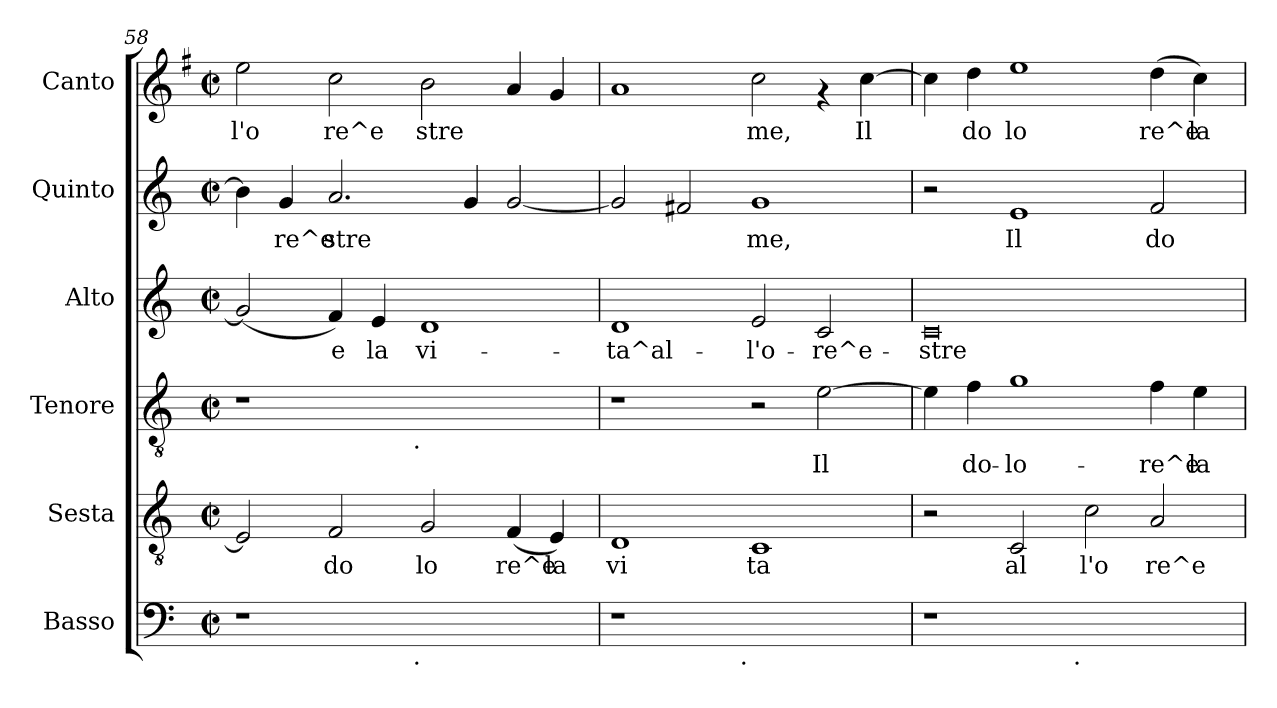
**kern	**kern	**text	**kern	**text	**kern	**text	**kern	**text	**kern	**text
*part6	*part5	*part5	*part4	*part4	*part3	*part3	*part2	*part2	*part1	*part1
*staff6	*staff5	*staff5	*staff4	*staff4	*staff3	*staff3	*staff2	*staff2	*staff1	*staff1
*I"Basso	*I"Sesta	*	*I"Tenore	*	*I"Alto	*	*I"Quinto	*	*I"Canto	*
*clefF4	*clefGv2	*	*clefGv2	*	*clefG2	*	*clefG2	*	*clefG2	*
*	*	*	*	*	*	*	*	*	*ITrd-3c-5	*
*k[]	*k[]	*	*k[]	*	*k[]	*	*k[]	*	*k[]	*
*C:	*C:	*	*C:	*	*C:	*	*C:	*	*C:	*
*M2/2	*M2/2	*	*M2/2	*	*M2/2	*	*M2/2	*	*M2/2	*
*met(c|)	*met(c|)	*	*met(c|)	*	*met(c|)	*	*met(c|)	*	*met(c|)	*
=58	=58	=58	=58	=58	=58	=58	=58	=58	=58	=58
!	!	!LO:LY:b:cj	!	!	!	!LO:LY:b:cj	!	!LO:LY:b:cj	!	!LO:LY:a:cj
*^	*	*	*^	*	*	*	*	*	*	*
1r	2ryy	2E/]	.	1r	2ryy	.	(>2g/]	.	4b\]	.	2aa\	l'o
!	!	!	!	!	!	!	!	!	!	!LO:LY:b:cj	!	!
.	.	.	.	.	.	.	.	.	4g/	re^e	.	.
!	!	!	!LO:LY:b:cj	!	!	!	!	!LO:LY:b:cj	!	!LO:LY:b:cj	!	!LO:LY:a:cj
.	4ryy	2F/	do	.	4ryy	.	4f/)	e	2.a/	stre	2ff\	re^e
!	!	!	!	!	!	!	!	!LO:LY:b:cj	!	!	!	!
.	8...ryy	.	.	.	8...ryy	.	4e/	la	.	.	.	.
!	!	!	!	!	!LO:TX:b:t=.	!	!	!	!	!	!	!
!	!LO:TX:b:t=.	!	!	!	!	!	!	!	!	!	!	!
.	1ryy	.	.	.	1ryy	.	.	.	.	.	.	.
!	!	!	!LO:LY:b:cj	!	!	!	!	!LO:LY:b:cj	!	!	!	!LO:LY:a:cj
1ryy	.	2G/	lo	1ryy	.	.	1d	vi-	.	.	2ee\	stre
!	!	!	!	!	!	!	!	!	!	!LO:LY:b:cj	!	!
.	.	.	.	.	.	.	.	.	4g/	.	.	.
!	!	!	!LO:LY:b:cj	!	!	!	!	!	!	!LO:LY:b:cj	!	!LO:LY:a:cj
.	.	(<4F/	re^e	.	.	.	.	.	[<2g/	.	4dd/	.
!	!	!	!LO:LY:b:cj	!	!	!	!	!	!	!	!	!LO:LY:a:cj
.	.	4E/)	la	.	.	.	.	.	.	.	4cc/	.
.	64ryy	.	.	.	64ryy	.	.	.	.	.	.	.
=59	=59	=59	=59	=59	=59	=59	=59	=59	=59	=59	=59	=59
!	!	!	!LO:LY:b:cj	!	!	!	!	!LO:LY:b:cj	!	!LO:LY:b:cj	!	!LO:LY:a:cj
*	*	*	*	*v	*v	*	*	*	*	*	*	*
1r	2ryy	1D	vi	1r	.	1d	-ta^al-	2g/]	.	1dd	.
!	!	!	!	!	!	!	!	!	!LO:LY:b:cj	!	!
.	4...ryy	.	.	.	.	.	.	2f#/	.	.	.
!	!LO:TX:b:t=.	!	!	!	!	!	!	!	!	!	!
.	1ryy	.	.	.	.	.	.	.	.	.	.
!	!	!	!LO:LY:b:cj	!	!	!	!LO:LY:b:cj	!	!LO:LY:b:cj	!	!LO:LY:a:cj
1ryy	.	1C	ta	2r	.	2e/	-l'o-	1g	me,	2ff\	me,
!	!	!	!	!	!LO:LY:b:cj	!	!LO:LY:b:cj	!	!	!	!
.	.	.	.	[>2e\	Il	2c/	-re^e-	.	.	4rf	.
!	!	!	!	!	!	!	!	!	!	!	!LO:LY:a:cj
.	.	.	.	.	.	.	.	.	.	[>4ff\	Il
.	32ryy	.	.	.	.	.	.	.	.	.	.
=60	=60	=60	=60	=60	=60	=60	=60	=60	=60	=60	=60
!	!	!	!	!	!LO:LY:b:cj	!	!LO:LY:b:cj	!	!	!	!LO:LY:a:cj
1r	2ryy	2r	.	4e\]	.	0c	-stre-	2r	.	4ff\]	.
!	!	!	!	!	!LO:LY:b:cj	!	!	!	!	!	!LO:LY:a:cj
.	.	.	.	4f\	do-	.	.	.	.	4gg\	do
!	!	!	!LO:LY:b:cj	!	!LO:LY:b:cj	!	!	!	!LO:LY:b:cj	!	!LO:LY:a:cj
.	4...ryy	2C/	al	1g	-lo-	.	.	1e	Il	1aa	lo
!	!LO:TX:b:t=.	!	!	!	!	!	!	!	!	!	!
.	1ryy	.	.	.	.	.	.	.	.	.	.
!	!	!	!LO:LY:b:cj	!	!	!	!	!	!	!	!
1ryy	.	2c\	l'o	.	.	.	.	.	.	.	.
!	!	!	!LO:LY:b:cj	!	!LO:LY:b:cj	!	!	!	!LO:LY:b:cj	!	!LO:LY:a:cj
.	.	2A/	re^e	4f\	-re^e	.	.	2f/	do	(<4gg\	re^e
!	!	!	!	!	!LO:LY:b:cj	!	!	!	!	!	!LO:LY:a:cj
.	.	.	.	4e\	la	.	.	.	.	4ff\)	la
.	32ryy	.	.	.	.	.	.	.	.	.	.
*v	*v	*	*	*	*	*	*	*	*	*	*
=	=	=	=	=	=	=	=	=	=	=
*-	*-	*-	*-	*-	*-	*-	*-	*-	*-	*-
